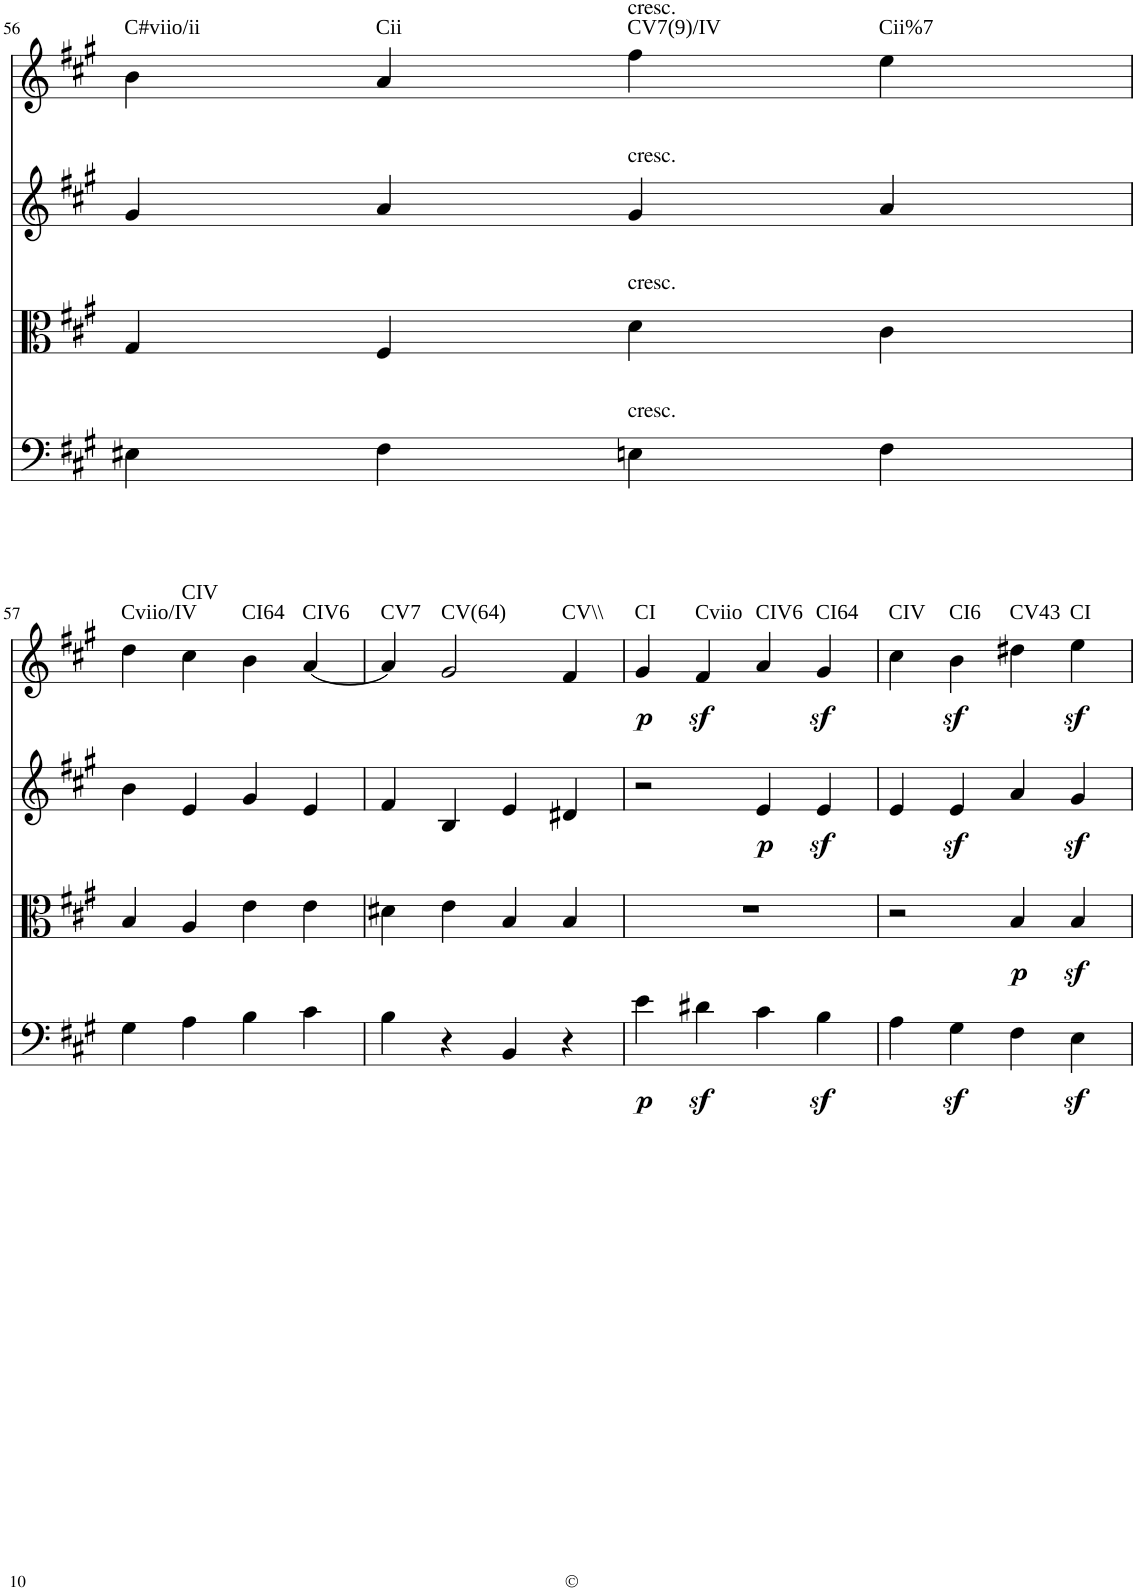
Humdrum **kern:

**kern	**dynam	**kern	**dynam	**kern	**dynam	**kern	**dynam
*part4	*part4	*part3	*part3	*part2	*part2	*part1	*part1
*staff4	*staff4	*staff3	*staff3	*staff2	*staff2	*staff1	*staff1
*I"Violoncello	*	*I"Viola	*	*I"Violin 2	*	*I"Violin 1	*
*I'Vc	*	*I'Vla	*	*I'Vln	*	*I'Vln	*
!!LO:PB:g=z
*clefF4	*	*clefC3	*	*clefG2	*	*clefG2	*
*k[f#c#g#]	*	*k[f#c#g#]	*	*k[f#c#g#]	*	*k[f#c#g#]	*
*A:	*	*A:	*	*A:	*	*A:	*
*M2/2	*	*M2/2	*	*M2/2	*	*M2/2	*
*met(c|)	*	*met(c|)	*	*met(c|)	*	*met(c|)	*
=56	=56	=56	=56	=56	=56	=56	=56
!	!	!	!	!	!	!LO:TX:a:t=C#viio/ii	!
4E#X\	.	4G#/	.	4g#/	.	4b\	.
!	!	!	!	!	!	!LO:TX:a:t=Cii	!
4F#\	.	4F#/	.	4a/	.	4a/	.
!	!	!	!	!	!	!LO:TX:a:t=CV7(9)/IV	!
!	!	!	!	!	!	!LO:TX:a:t=cresc.	!
!	!	!	!	!LO:TX:a:t=cresc.	!	!	!
!	!	!LO:TX:a:t=cresc.	!	!	!	!	!
!LO:TX:a:t=cresc.	!	!	!	!	!	!	!
4En\	.	4d\	.	4g#/	.	4ff#\	.
!	!	!	!	!	!	!LO:TX:a:t=Cii%7	!
4F#\	.	4c#\	.	4a/	.	4ee\	.
!!LO:LB:g=z
=57	=57	=57	=57	=57	=57	=57	=57
!	!	!	!	!	!	!LO:TX:a:t=Cviio/IV	!
4G#\	.	4B/	.	4b\	.	4dd\	.
!	!	!	!	!	!	!LO:TX:a:t=CIV	!
4A\	.	4A/	.	4e/	.	4cc#\	.
!	!	!	!	!	!	!LO:TX:a:t=CI64	!
4B\	.	4e\	.	4g#/	.	4b\	.
!	!	!	!	!	!	!LO:TX:a:t=CIV6	!
4c#\	.	4e\	.	4e/	.	[4a/	.
=58	=58	=58	=58	=58	=58	=58	=58
!	!	!	!	!	!	!LO:TX:a:t=CV7	!
4B\	.	4d#X\	.	4f#/	.	4a/]	.
!	!	!	!	!	!	!LO:TX:a:t=CV(64)	!
4r	.	4e\	.	4B/	.	2g#/	.
4BB/	.	4B/	.	4e/	.	.	.
!	!	!	!	!	!	!LO:TX:a:t=CV\\	!
4r	.	4B/	.	4d#X/	.	4f#/	.
=59	=59	=59	=59	=59	=59	=59	=59
!	!	!	!	!	!	!LO:TX:a:t=CI	!
!	!LO:DY:b	!	!	!	!	!	!LO:DY:b
4e\	p	1r	.	2r	.	4g#/	p
!	!	!	!	!	!	!LO:TX:a:t=Cviio	!
4d#Xz<\	.	.	.	.	.	4f#z</	.
!	!	!	!	!	!	!LO:TX:a:t=CIV6	!
!	!	!	!	!	!LO:DY:b	!	!
4c#\	.	.	.	4e/	p	4a/	.
!	!	!	!	!	!	!LO:TX:a:t=CI64	!
4Bz<\	.	.	.	4ez</	.	4g#z</	.
=60	=60	=60	=60	=60	=60	=60	=60
!	!	!	!	!	!	!LO:TX:a:t=CIV	!
4A\	.	2r	.	4e/	.	4cc#\	.
!	!	!	!	!	!	!LO:TX:a:t=CI6	!
4G#z<\	.	.	.	4ez</	.	4bz<\	.
!	!	!	!	!	!	!LO:TX:a:t=CV43	!
!	!	!	!LO:DY:b	!	!	!	!
4F#\	.	4B/	p	4a/	.	4dd#X\	.
!	!	!	!	!	!	!LO:TX:a:t=CI	!
4Ez<\	.	4Bz</	.	4g#z</	.	4eez<\	.
=	=	=	=	=	=	=	=
*-	*-	*-	*-	*-	*-	*-	*-
